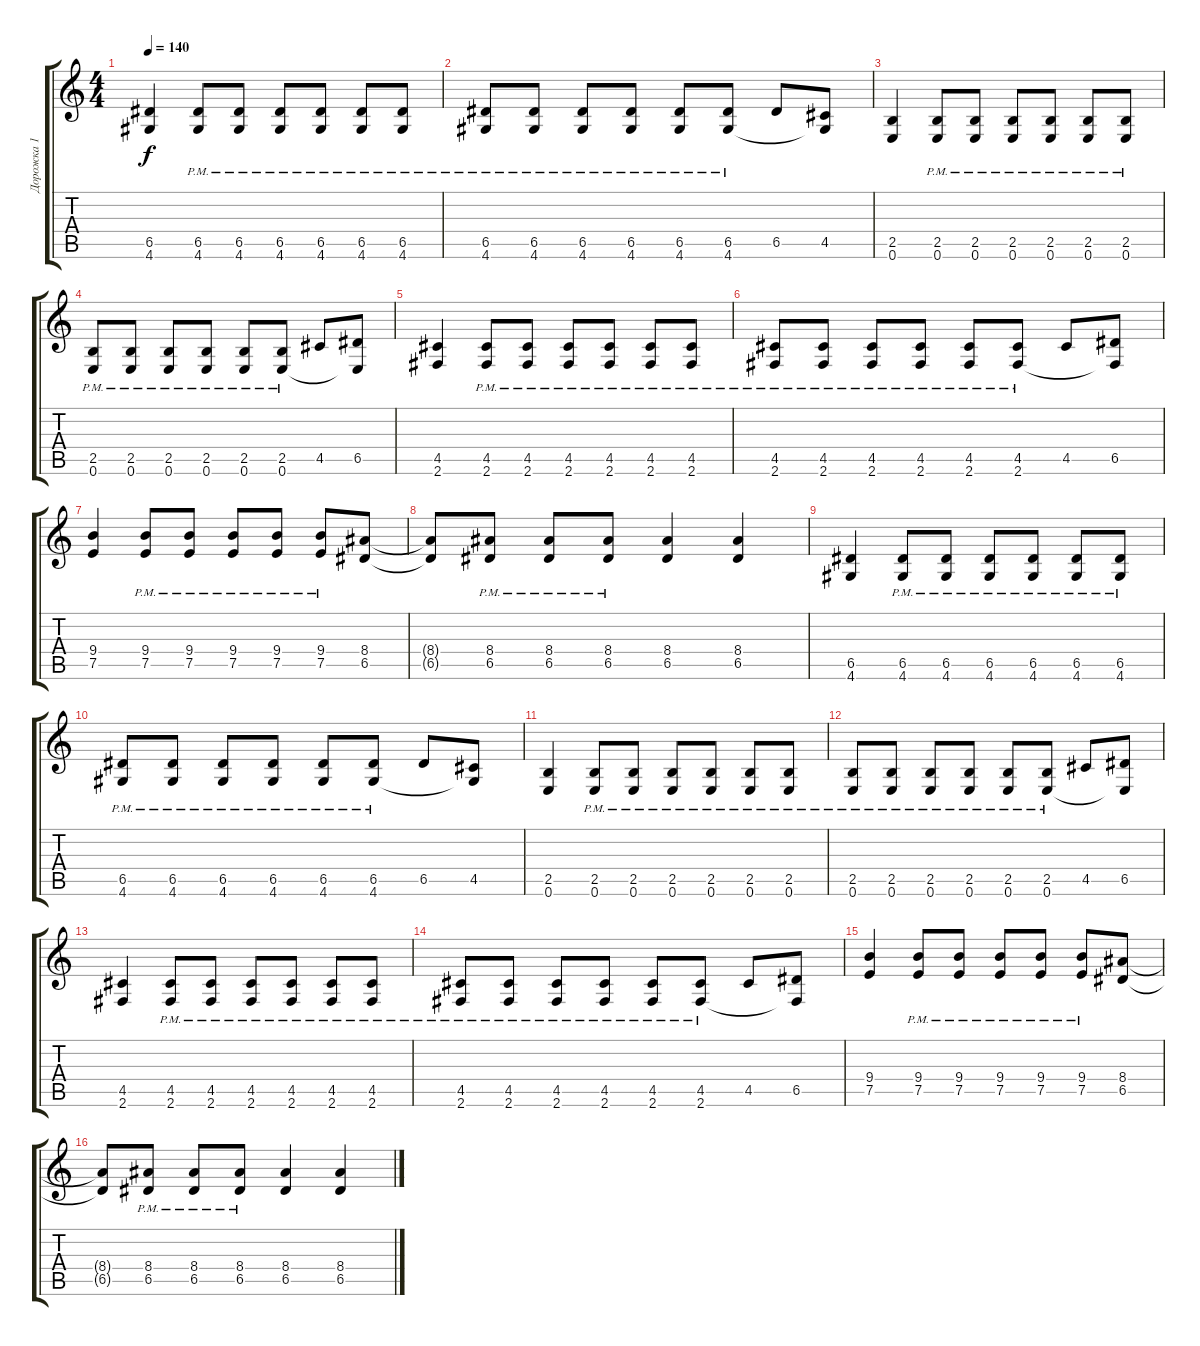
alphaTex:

\track ("Дорожка 1" "Дорожка 1") {instrument overdrivenguitar}
\staff {score tabs}
\tuning (E4 B3 G3 D3 A2 E2) {hide}
\ts (4 4)
\tempo 140
\clef g2
\ks c
(6.5 4.6).4{dy f} (6.5{pm} 4.6{pm}).8 (6.5{pm} 4.6{pm}).8 (6.5{pm} 4.6{pm}).8 (6.5{pm} 4.6{pm}).8 (6.5{pm} 4.6{pm}).8 (6.5{pm} 4.6{pm}).8 |
(6.5{pm} 4.6{pm}).8 (6.5{pm} 4.6{pm}).8 (6.5{pm} 4.6{pm}).8 (6.5{pm} 4.6{pm}).8 (6.5{pm} 4.6{pm}).8 (6.5{pm} 4.6{pm}).8 6.5.8 (4.5 4.6{t}).8 |
(2.5 0.6).4 (2.5{pm} 0.6{pm}).8 (2.5{pm} 0.6{pm}).8 (2.5{pm} 0.6{pm}).8 (2.5{pm} 0.6{pm}).8 (2.5{pm} 0.6{pm}).8 (2.5{pm} 0.6{pm}).8 |
(2.5{pm} 0.6{pm}).8 (2.5{pm} 0.6{pm}).8 (2.5{pm} 0.6{pm}).8 (2.5{pm} 0.6{pm}).8 (2.5{pm} 0.6{pm}).8 (2.5{pm} 0.6{pm}).8 4.5.8 (6.5 0.6{t}).8 |
(4.5 2.6).4 (4.5{pm} 2.6{pm}).8 (4.5{pm} 2.6{pm}).8 (4.5{pm} 2.6{pm}).8 (4.5{pm} 2.6{pm}).8 (4.5{pm} 2.6{pm}).8 (4.5{pm} 2.6{pm}).8 |
(4.5{pm} 2.6{pm}).8 (4.5{pm} 2.6{pm}).8 (4.5{pm} 2.6{pm}).8 (4.5{pm} 2.6{pm}).8 (4.5{pm} 2.6{pm}).8 (4.5{pm} 2.6{pm}).8 4.5.8 (6.5 2.6{t}).8 |
(9.4 7.5).4 (9.4{pm} 7.5{pm}).8 (9.4{pm} 7.5{pm}).8 (9.4{pm} 7.5{pm}).8 (9.4{pm} 7.5{pm}).8 (9.4{pm} 7.5{pm}).8 (8.4 6.5).8 |
(8.4{t} 6.5{t}).8 (8.4{pm} 6.5{pm}).8 (8.4{pm} 6.5{pm}).8 (8.4{pm} 6.5{pm}).8 (8.4 6.5).4 (8.4 6.5).4 |
(6.5 4.6).4 (6.5{pm} 4.6{pm}).8 (6.5{pm} 4.6{pm}).8 (6.5{pm} 4.6{pm}).8 (6.5{pm} 4.6{pm}).8 (6.5{pm} 4.6{pm}).8 (6.5{pm} 4.6{pm}).8 |
(6.5{pm} 4.6{pm}).8 (6.5{pm} 4.6{pm}).8 (6.5{pm} 4.6{pm}).8 (6.5{pm} 4.6{pm}).8 (6.5{pm} 4.6{pm}).8 (6.5{pm} 4.6{pm}).8 6.5.8 (4.5 4.6{t}).8 |
(2.5 0.6).4 (2.5{pm} 0.6{pm}).8 (2.5{pm} 0.6{pm}).8 (2.5{pm} 0.6{pm}).8 (2.5{pm} 0.6{pm}).8 (2.5{pm} 0.6{pm}).8 (2.5{pm} 0.6{pm}).8 |
(2.5{pm} 0.6{pm}).8 (2.5{pm} 0.6{pm}).8 (2.5{pm} 0.6{pm}).8 (2.5{pm} 0.6{pm}).8 (2.5{pm} 0.6{pm}).8 (2.5{pm} 0.6{pm}).8 4.5.8 (6.5 0.6{t}).8 |
(4.5 2.6).4 (4.5{pm} 2.6{pm}).8 (4.5{pm} 2.6{pm}).8 (4.5{pm} 2.6{pm}).8 (4.5{pm} 2.6{pm}).8 (4.5{pm} 2.6{pm}).8 (4.5{pm} 2.6{pm}).8 |
(4.5{pm} 2.6{pm}).8 (4.5{pm} 2.6{pm}).8 (4.5{pm} 2.6{pm}).8 (4.5{pm} 2.6{pm}).8 (4.5{pm} 2.6{pm}).8 (4.5{pm} 2.6{pm}).8 4.5.8 (6.5 2.6{t}).8 |
(9.4 7.5).4 (9.4{pm} 7.5{pm}).8 (9.4{pm} 7.5{pm}).8 (9.4{pm} 7.5{pm}).8 (9.4{pm} 7.5{pm}).8 (9.4{pm} 7.5{pm}).8 (8.4 6.5).8 |
(8.4{t} 6.5{t}).8 (8.4{pm} 6.5{pm}).8 (8.4{pm} 6.5{pm}).8 (8.4{pm} 6.5{pm}).8 (8.4 6.5).4 (8.4 6.5).4
